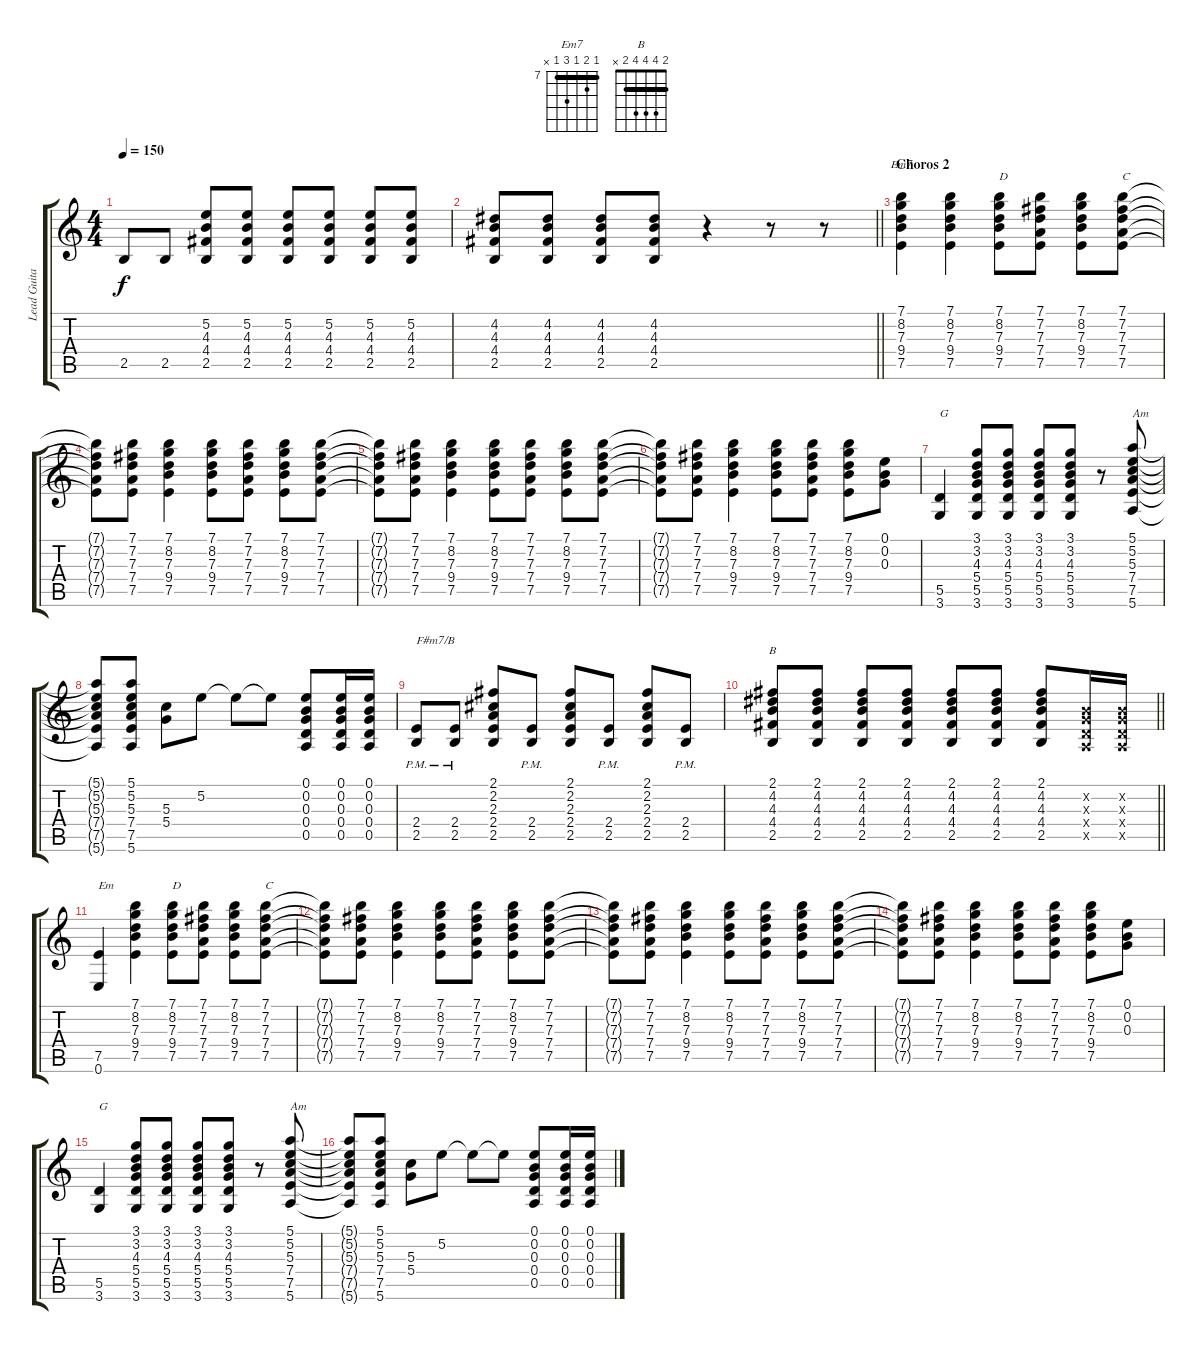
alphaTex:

\track ("Lead Guitar" "Lead Guita") {instrument distortionguitar}
\staff {score tabs}
\tuning (E4 B3 G3 D3 A2 E2) {hide}
\chord ("Em7" 7 8 7 9 7 x) {firstfret 7 barre 7}
\chord ("B" 2 4 4 4 2 x) {barre 2}
\ts (4 4)
\tempo 150
\clef g2
\ks c
2.5.8{dy f} 2.5.8 (5.2 4.3 4.4 2.5).8 (5.2 4.3 4.4 2.5).8 (5.2 4.3 4.4 2.5).8 (5.2 4.3 4.4 2.5).8 (5.2 4.3 4.4 2.5).8 (5.2 4.3 4.4 2.5).8 |
\barLineRight lightlight
(4.2 4.3 4.4 2.5).8 (4.2 4.3 4.4 2.5).8 (4.2 4.3 4.4 2.5).8 (4.2 4.3 4.4 2.5).8 r.4 r.8 r.8 |
\section ("" "Choros 2")
(7.1 8.2 7.3 9.4 7.5).4{ch "Em7"} (7.1 8.2 7.3 9.4 7.5).4 (7.1 8.2 7.3 9.4 7.5).8{txt "D"} (7.1 7.2 7.3 7.4 7.5).8 (7.1 8.2 7.3 9.4 7.5).8 (7.1 7.2 7.3 7.4 7.5).8{txt "C"} |
(7.1{t} 7.2{t} 7.3{t} 7.4{t} 7.5{t}).8 (7.1 7.2 7.3 7.4 7.5).8 (7.1 8.2 7.3 9.4 7.5).4 (7.1 8.2 7.3 9.4 7.5).8 (7.1 7.2 7.3 7.4 7.5).8 (7.1 8.2 7.3 9.4 7.5).8 (7.1 7.2 7.3 7.4 7.5).8 |
(7.1{t} 7.2{t} 7.3{t} 7.4{t} 7.5{t}).8 (7.1 7.2 7.3 7.4 7.5).8 (7.1 8.2 7.3 9.4 7.5).4 (7.1 8.2 7.3 9.4 7.5).8 (7.1 7.2 7.3 7.4 7.5).8 (7.1 8.2 7.3 9.4 7.5).8 (7.1 7.2 7.3 7.4 7.5).8 |
(7.1{t} 7.2{t} 7.3{t} 7.4{t} 7.5{t}).8 (7.1 7.2 7.3 7.4 7.5).8 (7.1 8.2 7.3 9.4 7.5).4 (7.1 8.2 7.3 9.4 7.5).8 (7.1 7.2 7.3 7.4 7.5).8 (7.1 8.2 7.3 9.4 7.5).8 (0.1 0.2 0.3).8 |
(5.5 3.6).4{txt "G"} (3.1 3.2 4.3 5.4 5.5 3.6).8 (3.1 3.2 4.3 5.4 5.5 3.6).8 (3.1 3.2 4.3 5.4 5.5 3.6).8 (3.1 3.2 4.3 5.4 5.5 3.6).8 r.8 (5.1 5.2 5.3 7.4 7.5 5.6).8{txt "Am"} |
(5.1{t} 5.2{t} 5.3{t} 7.4{t} 7.5{t} 5.6{t}).8 (5.1 5.2 5.3 7.4 7.5 5.6).8 (5.3 5.4).8 5.2.8 5.2{t}.8 5.2{t}.8 (0.1 0.2 0.3 0.4 0.5).8 (0.1 0.2 0.3 0.4 0.5).16 (0.1 0.2 0.3 0.4 0.5).16 |
(2.4{pm} 2.5).8{txt "F#m7/B"} (2.4{pm} 2.5).8 (2.1 2.2 2.3 2.4 2.5).8 (2.4{pm} 2.5).8 (2.1 2.2 2.3 2.4 2.5).8 (2.4{pm} 2.5).8 (2.1 2.2 2.3 2.4 2.5).8 (2.4{pm} 2.5).8 |
\barLineRight lightlight
(2.1 4.2 4.3 4.4 2.5).8{ch "B"} (2.1 4.2 4.3 4.4 2.5).8 (2.1 4.2 4.3 4.4 2.5).8 (2.1 4.2 4.3 4.4 2.5).8 (2.1 4.2 4.3 4.4 2.5).8 (2.1 4.2 4.3 4.4 2.5).8 (2.1 4.2 4.3 4.4 2.5).8 (0.2{x} 0.3{x} 0.4{x} 0.5{x}).16 (0.2{x} 0.3{x} 0.4{x} 0.5{x}).16 |
(7.5 0.6).4{txt "Em"} (7.1 8.2 7.3 9.4 7.5).4 (7.1 8.2 7.3 9.4 7.5).8{txt "D"} (7.1 7.2 7.3 7.4 7.5).8 (7.1 8.2 7.3 9.4 7.5).8 (7.1 7.2 7.3 7.4 7.5).8{txt "C"} |
(7.1{t} 7.2{t} 7.3{t} 7.4{t} 7.5{t}).8 (7.1 7.2 7.3 7.4 7.5).8 (7.1 8.2 7.3 9.4 7.5).4 (7.1 8.2 7.3 9.4 7.5).8 (7.1 7.2 7.3 7.4 7.5).8 (7.1 8.2 7.3 9.4 7.5).8 (7.1 7.2 7.3 7.4 7.5).8 |
(7.1{t} 7.2{t} 7.3{t} 7.4{t} 7.5{t}).8 (7.1 7.2 7.3 7.4 7.5).8 (7.1 8.2 7.3 9.4 7.5).4 (7.1 8.2 7.3 9.4 7.5).8 (7.1 7.2 7.3 7.4 7.5).8 (7.1 8.2 7.3 9.4 7.5).8 (7.1 7.2 7.3 7.4 7.5).8 |
(7.1{t} 7.2{t} 7.3{t} 7.4{t} 7.5{t}).8 (7.1 7.2 7.3 7.4 7.5).8 (7.1 8.2 7.3 9.4 7.5).4 (7.1 8.2 7.3 9.4 7.5).8 (7.1 7.2 7.3 7.4 7.5).8 (7.1 8.2 7.3 9.4 7.5).8 (0.1 0.2 0.3).8 |
(5.5 3.6).4{txt "G"} (3.1 3.2 4.3 5.4 5.5 3.6).8 (3.1 3.2 4.3 5.4 5.5 3.6).8 (3.1 3.2 4.3 5.4 5.5 3.6).8 (3.1 3.2 4.3 5.4 5.5 3.6).8 r.8 (5.1 5.2 5.3 7.4 7.5 5.6).8{txt "Am"} |
(5.1{t} 5.2{t} 5.3{t} 7.4{t} 7.5{t} 5.6{t}).8 (5.1 5.2 5.3 7.4 7.5 5.6).8 (5.3 5.4).8 5.2.8 5.2{t}.8 5.2{t}.8 (0.1 0.2 0.3 0.4 0.5).8 (0.1 0.2 0.3 0.4 0.5).16 (0.1 0.2 0.3 0.4 0.5).16
